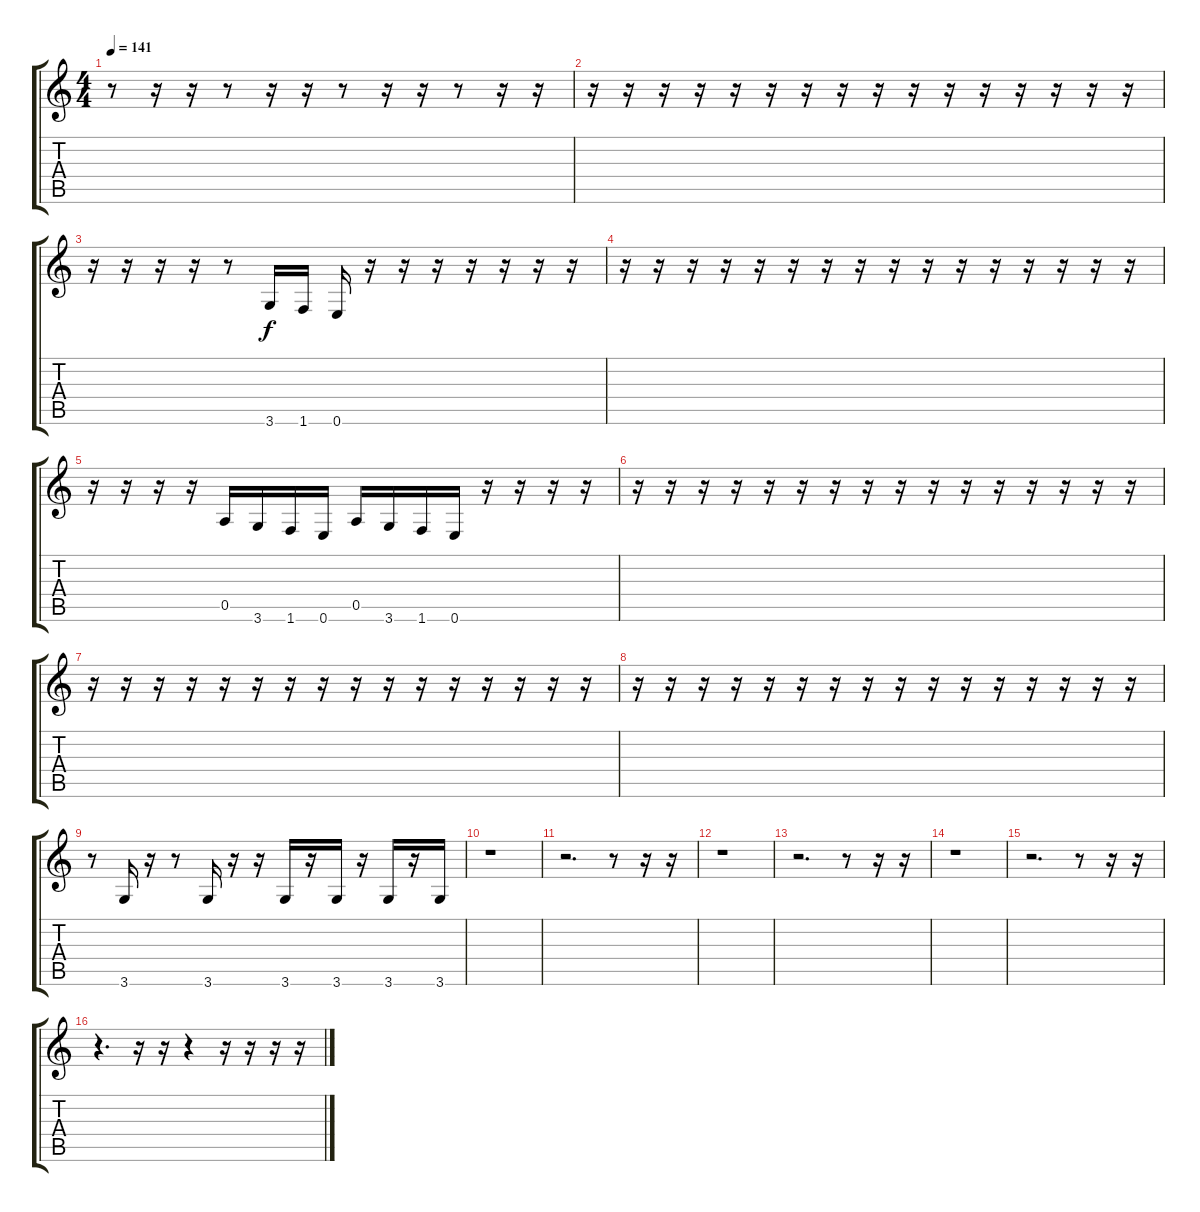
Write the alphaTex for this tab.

\track "" {instrument electricbassfinger}
\staff {score tabs}
\tuning (E4 B3 G3 D3 A2 E2) {hide}
\ts (4 4)
\tempo 141
\clef g2
\ks c
r.8{dy f} r.16 r.16 r.8 r.16 r.16 r.8 r.16 r.16 r.8 r.16 r.16 |
r.16 r.16 r.16 r.16 r.16 r.16 r.16 r.16 r.16 r.16 r.16 r.16 r.16 r.16 r.16 r.16 |
r.16 r.16 r.16 r.16 r.8 3.6.16 1.6.16 0.6.16 r.16 r.16 r.16 r.16 r.16 r.16 r.16 |
r.16 r.16 r.16 r.16 r.16 r.16 r.16 r.16 r.16 r.16 r.16 r.16 r.16 r.16 r.16 r.16 |
r.16 r.16 r.16 r.16 0.5.16 3.6.16 1.6.16 0.6.16 0.5.16 3.6.16 1.6.16 0.6.16 r.16 r.16 r.16 r.16 |
r.16 r.16 r.16 r.16 r.16 r.16 r.16 r.16 r.16 r.16 r.16 r.16 r.16 r.16 r.16 r.16 |
r.16 r.16 r.16 r.16 r.16 r.16 r.16 r.16 r.16 r.16 r.16 r.16 r.16 r.16 r.16 r.16 |
r.16 r.16 r.16 r.16 r.16 r.16 r.16 r.16 r.16 r.16 r.16 r.16 r.16 r.16 r.16 r.16 |
r.8 3.6.16 r.16 r.8 3.6.16 r.16 r.16 3.6.16 r.16 3.6.16 r.16 3.6.16 r.16 3.6.16 |
r.1 |
r.2{d} r.8 r.16 r.16 |
r.1 |
r.2{d} r.8 r.16 r.16 |
r.1 |
r.2{d} r.8 r.16 r.16 |
r.4{d} r.16 r.16 r.4 r.16 r.16 r.16 r.16
